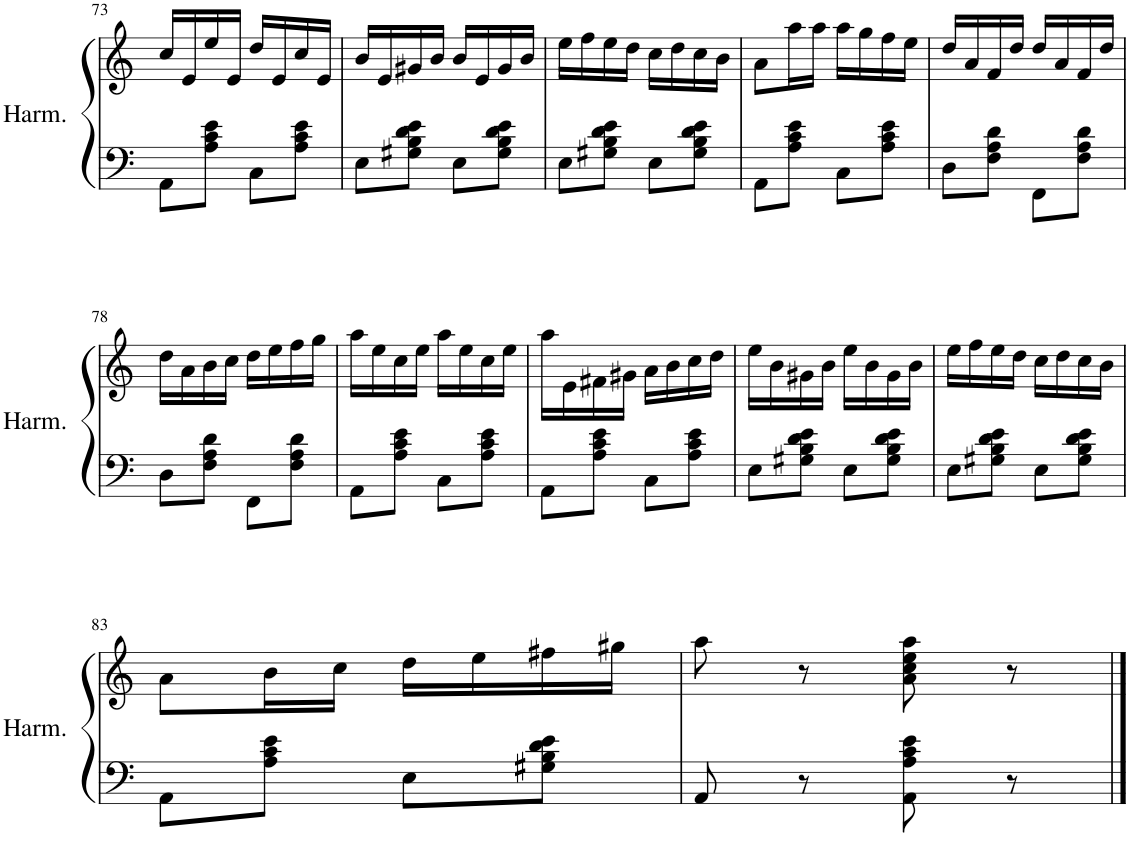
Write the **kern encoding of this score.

**kern	**kern
*part1	*part1
*staff2	*staff1
*I"Harmonium	*
*I'Harm.	*
!!LO:PB:g=z
*clefF4	*clefG2
*k[]	*k[]
*M2/4	*M2/4
=73	=73
8AA\L	16cc/LL
.	16e/
8A\ 8c\ 8e\J	16ee/
.	16e/JJ
8C\L	16dd/LL
.	16e/
8A\ 8c\ 8e\J	16cc/
.	16e/JJ
=74	=74
8E\L	16b/LL
.	16e/
8G#X\ 8B\ 8d\ 8e\J	16g#X/
.	16b/JJ
8E\L	16b/LL
.	16e/
8G#\ 8B\ 8d\ 8e\J	16g#/
.	16b/JJ
=75	=75
8E\L	16ee\LL
.	16ff\
8G#X\ 8B\ 8d\ 8e\J	16ee\
.	16dd\JJ
8E\L	16cc\LL
.	16dd\
8G#\ 8B\ 8d\ 8e\J	16cc\
.	16b\JJ
=76	=76
8AA\L	8a\L
8A\ 8c\ 8e\J	16aa\L
.	16aa\JJ
8C\L	16aa\LL
.	16gg\
8A\ 8c\ 8e\J	16ff\
.	16ee\JJ
=77	=77
8D\L	16dd/LL
.	16a/
8F\ 8A\ 8d\J	16f/
.	16dd/JJ
8FF\L	16dd/LL
.	16a/
8F\ 8A\ 8d\J	16f/
.	16dd/JJ
!!LO:LB:g=z
=78	=78
8D\L	16dd\LL
.	16a\
8F\ 8A\ 8d\J	16b\
.	16cc\JJ
8FF\L	16dd\LL
.	16ee\
8F\ 8A\ 8d\J	16ff\
.	16gg\JJ
=79	=79
8AA\L	16aa\LL
.	16ee\
8A\ 8c\ 8e\J	16cc\
.	16ee\JJ
8C\L	16aa\LL
.	16ee\
8A\ 8c\ 8e\J	16cc\
.	16ee\JJ
=80	=80
8AA\L	16aa\LL
.	16e\
8A\ 8c\ 8e\J	16f#X\
.	16g#X\JJ
8C\L	16a\LL
.	16b\
8A\ 8c\ 8e\J	16cc\
.	16dd\JJ
=81	=81
8E\L	16ee\LL
.	16b\
8G#X\ 8B\ 8d\ 8e\J	16g#X\
.	16b\JJ
8E\L	16ee\LL
.	16b\
8G#\ 8B\ 8d\ 8e\J	16g#\
.	16b\JJ
=82	=82
8E\L	16ee\LL
.	16ff\
8G#X\ 8B\ 8d\ 8e\J	16ee\
.	16dd\JJ
8E\L	16cc\LL
.	16dd\
8G#\ 8B\ 8d\ 8e\J	16cc\
.	16b\JJ
!!LO:LB:g=z
=83	=83
8AA\L	8a\L
8A\ 8c\ 8e\J	16b\L
.	16cc\JJ
8E\L	16dd\LL
.	16ee\
8G#X\ 8B\ 8d\ 8e\J	16ff#X\
.	16gg#X\JJ
=84	=84
8AA/	8aa\
8r	8r
8AA\ 8A\ 8c\ 8e\	8a\ 8cc\ 8ee\ 8aa\
8r	8r
==	==
*-	*-
